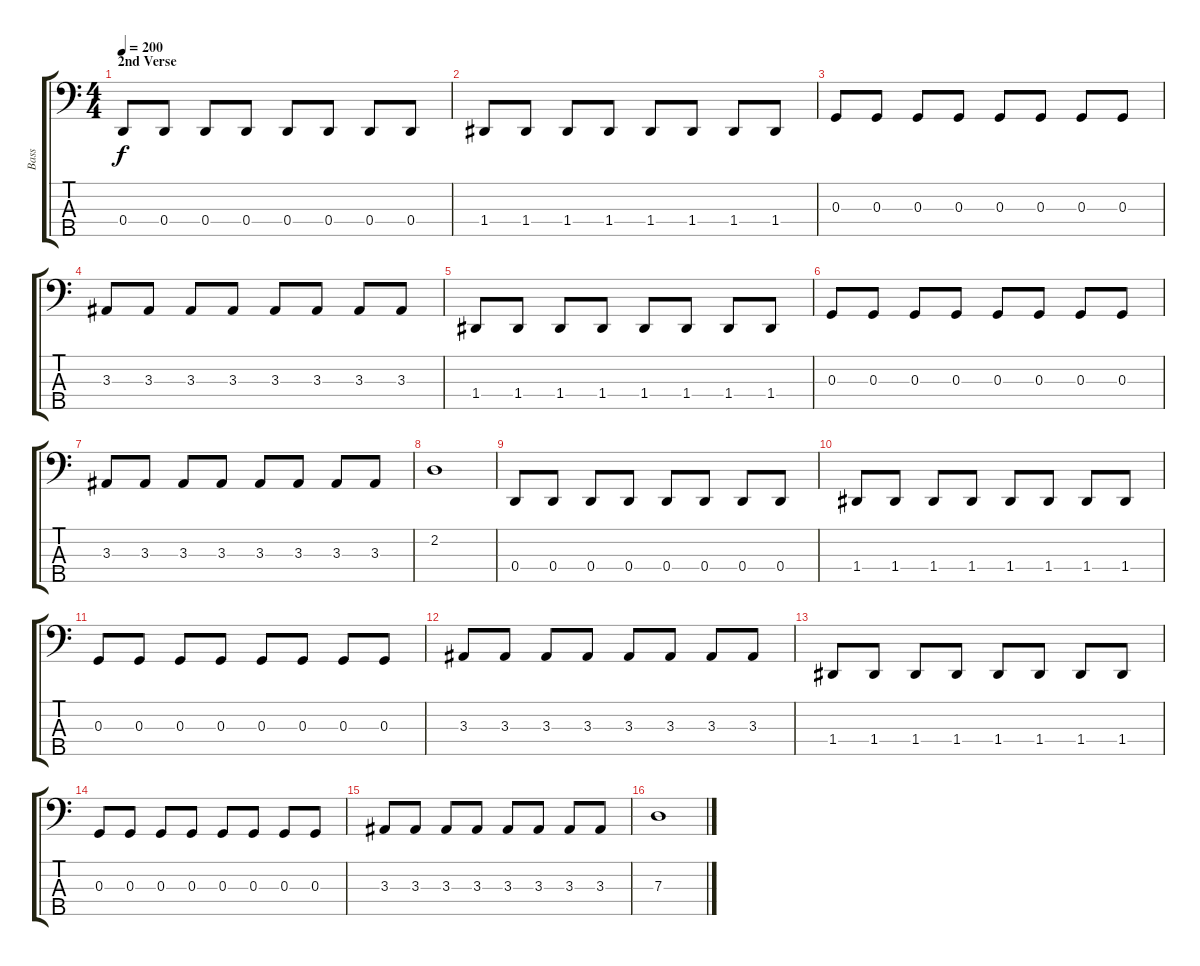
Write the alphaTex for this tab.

\track ("Bass" "Bass") {instrument electricbasspick}
\staff {score tabs}
\tuning (F2 C2 G1 D1 A0) {hide}
\ts (4 4)
\section ("" "2nd Verse")
\tempo 200
\clef f4
\ks c
0.4.8{dy f} 0.4.8 0.4.8 0.4.8 0.4.8 0.4.8 0.4.8 0.4.8 |
1.4.8 1.4.8 1.4.8 1.4.8 1.4.8 1.4.8 1.4.8 1.4.8 |
0.3.8 0.3.8 0.3.8 0.3.8 0.3.8 0.3.8 0.3.8 0.3.8 |
3.3.8 3.3.8 3.3.8 3.3.8 3.3.8 3.3.8 3.3.8 3.3.8 |
1.4.8 1.4.8 1.4.8 1.4.8 1.4.8 1.4.8 1.4.8 1.4.8 |
0.3.8 0.3.8 0.3.8 0.3.8 0.3.8 0.3.8 0.3.8 0.3.8 |
3.3.8 3.3.8 3.3.8 3.3.8 3.3.8 3.3.8 3.3.8 3.3.8 |
2.2.1 |
0.4.8 0.4.8 0.4.8 0.4.8 0.4.8 0.4.8 0.4.8 0.4.8 |
1.4.8 1.4.8 1.4.8 1.4.8 1.4.8 1.4.8 1.4.8 1.4.8 |
0.3.8 0.3.8 0.3.8 0.3.8 0.3.8 0.3.8 0.3.8 0.3.8 |
3.3.8 3.3.8 3.3.8 3.3.8 3.3.8 3.3.8 3.3.8 3.3.8 |
1.4.8 1.4.8 1.4.8 1.4.8 1.4.8 1.4.8 1.4.8 1.4.8 |
0.3.8 0.3.8 0.3.8 0.3.8 0.3.8 0.3.8 0.3.8 0.3.8 |
3.3.8 3.3.8 3.3.8 3.3.8 3.3.8 3.3.8 3.3.8 3.3.8 |
7.3.1
